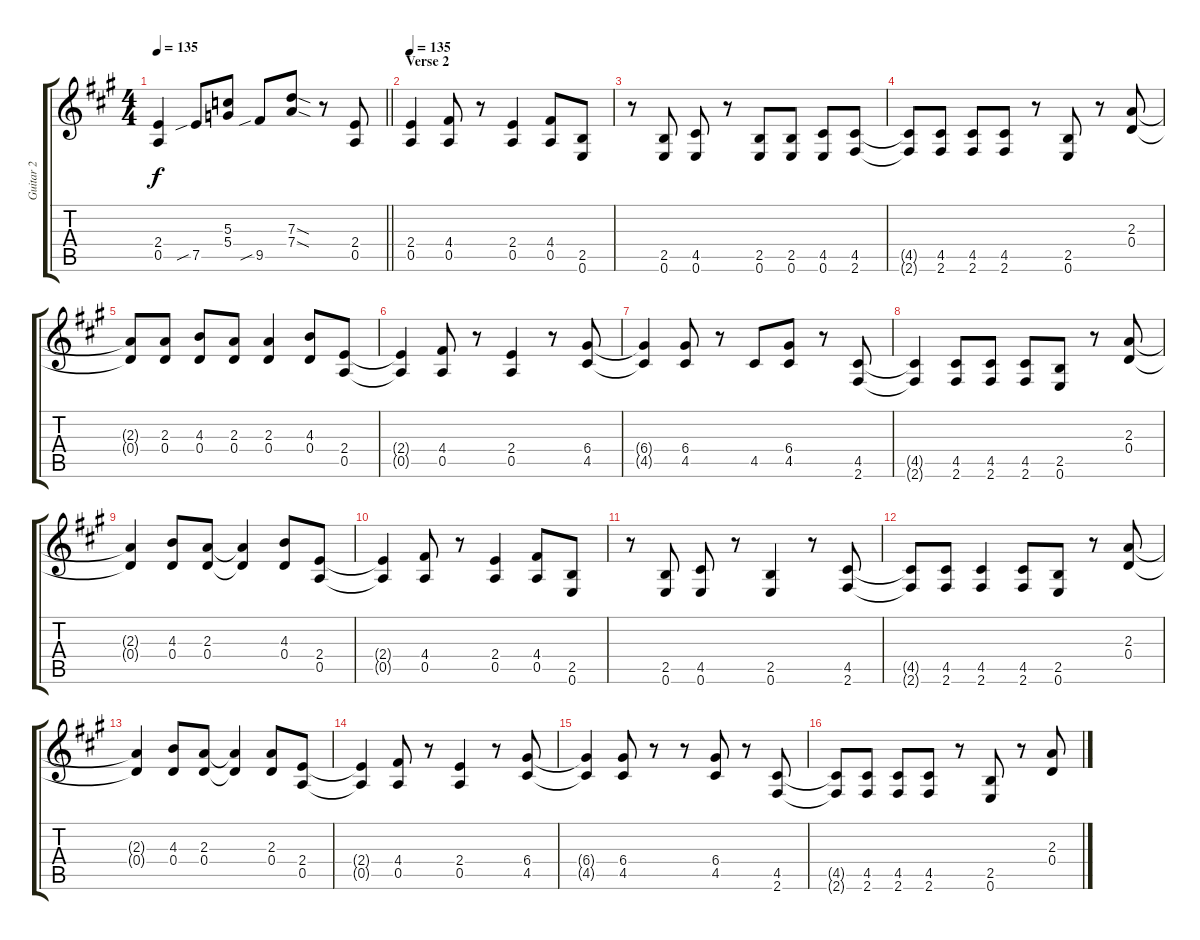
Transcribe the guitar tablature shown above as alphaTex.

\track ("Guitar 2" "Guitar 2") {instrument overdrivenguitar}
\staff {score tabs}
\tuning (E4 B3 G3 D3 A2 E2) {hide}
\ts (4 4)
\tempo 135
\clef g2
\barLineRight lightlight
\ks a
(2.4 0.5).4{dy f} 7.5{sib}.8 (5.3 5.4).8 9.5{sib}.8 (7.3{sod} 7.4{sod}).8 r.8 (2.4 0.5).8 |
\section ("" "Verse 2")
\tempo 135
(2.4 0.5).4 (4.4 0.5).8 r.8 (2.4 0.5).4 (4.4 0.5).8 (2.5 0.6).8 |
r.8 (2.5 0.6).8 (4.5 0.6).8 r.8 (2.5 0.6).8 (2.5 0.6).8 (4.5 0.6).8 (4.5 2.6).8 |
(4.5{t} 2.6{t}).8 (4.5 2.6).8 (4.5 2.6).8 (4.5 2.6).8 r.8 (2.5 0.6).8 r.8 (2.3 0.4).8 |
(2.3{t} 0.4{t}).8 (2.3 0.4).8 (4.3 0.4).8 (2.3 0.4).8 (2.3 0.4).4 (4.3 0.4).8 (2.4 0.5).8 |
(2.4{t} 0.5{t}).4 (4.4 0.5).8 r.8 (2.4 0.5).4 r.8 (6.4 4.5).8 |
(6.4{t} 4.5{t}).4 (6.4 4.5).8 r.8 4.5.8 (6.4 4.5).8 r.8 (4.5 2.6).8 |
(4.5{t} 2.6{t}).4 (4.5 2.6).8 (4.5 2.6).8 (4.5 2.6).8 (2.5 0.6).8 r.8 (2.3 0.4).8 |
(2.3{t} 0.4{t}).4 (4.3 0.4).8 (2.3 0.4).8 (2.3{t} 0.4{t}).4 (4.3 0.4).8 (2.4 0.5).8 |
(2.4{t} 0.5{t}).4 (4.4 0.5).8 r.8 (2.4 0.5).4 (4.4 0.5).8 (2.5 0.6).8 |
r.8 (2.5 0.6).8 (4.5 0.6).8 r.8 (2.5 0.6).4 r.8 (4.5 2.6).8 |
(4.5{t} 2.6{t}).8 (4.5 2.6).8 (4.5 2.6).4 (4.5 2.6).8 (2.5 0.6).8 r.8 (2.3 0.4).8 |
(2.3{t} 0.4{t}).4 (4.3 0.4).8 (2.3 0.4).8 (2.3{t} 0.4{t}).4 (2.3 0.4).8 (2.4 0.5).8 |
(2.4{t} 0.5{t}).4 (4.4 0.5).8 r.8 (2.4 0.5).4 r.8 (6.4 4.5).8 |
(6.4{t} 4.5{t}).4 (6.4 4.5).8 r.8 r.8 (6.4 4.5).8 r.8 (4.5 2.6).8 |
(4.5{t} 2.6{t}).8 (4.5 2.6).8 (4.5 2.6).8 (4.5 2.6).8 r.8 (2.5 0.6).8 r.8 (2.3 0.4).8
